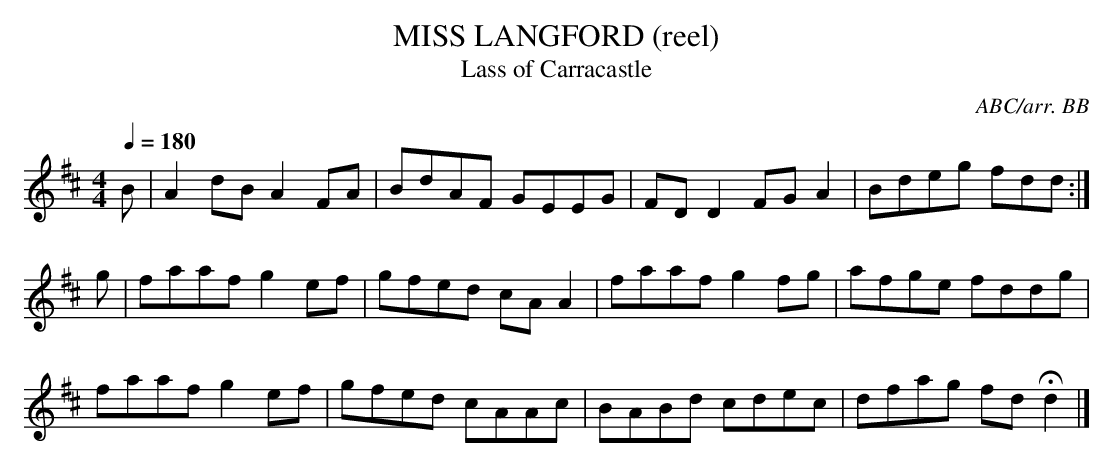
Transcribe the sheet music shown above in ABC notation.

X:1
T:MISS LANGFORD (reel)
T:Lass of Carracastle
C:ABC/arr. BB
Q:1/4=180
L:1/8
M:4/4
K:D
B|A2dB A2FA|BdAF GEEG|FD D2 FG A2|Bdeg fdd:|
g|faaf g2 ef|gfed cA A2|faaf g2 fg|afge fddg|
faaf g2 ef|gfed cAAc|BABd cdec|dfag fdHd2|]
